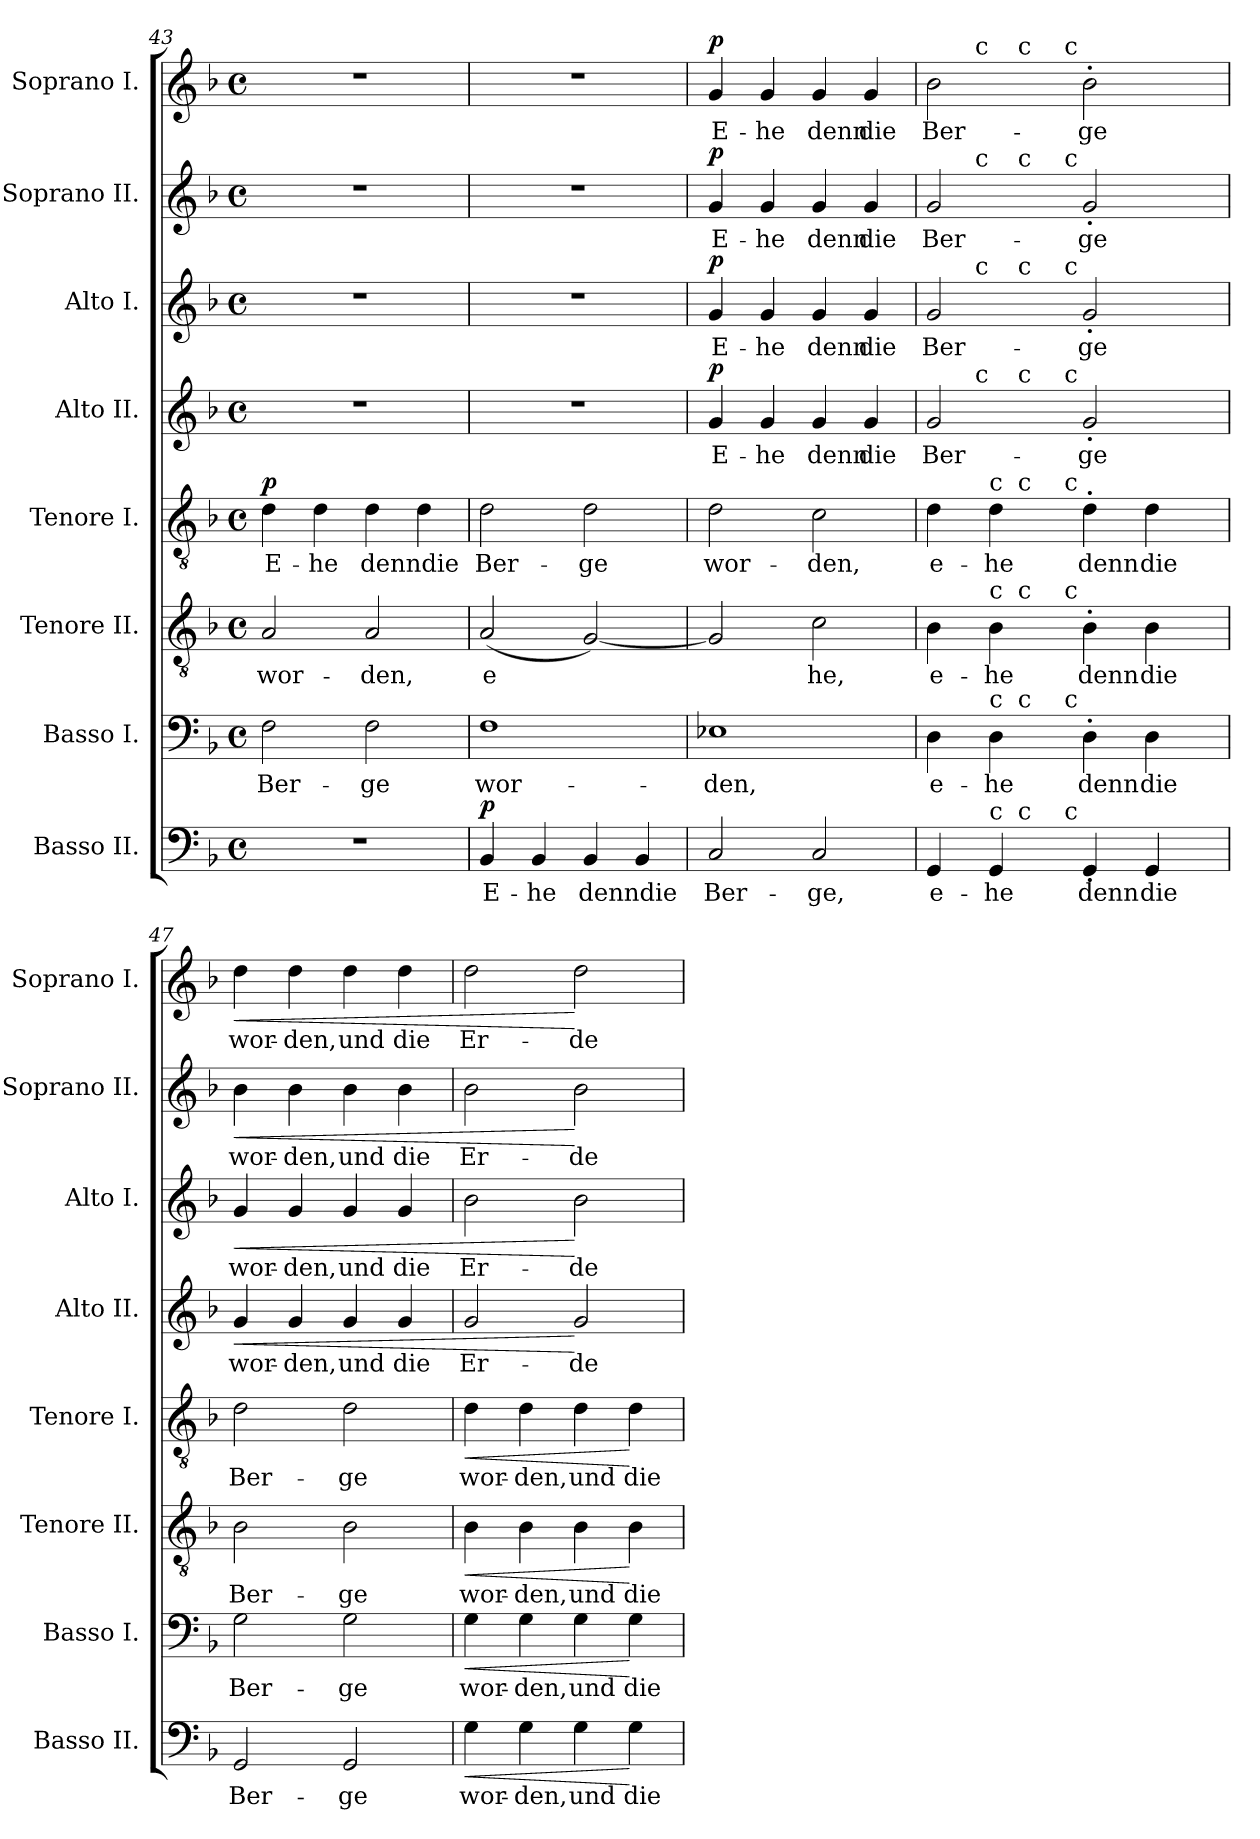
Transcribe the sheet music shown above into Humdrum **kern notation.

**kern	**text	**dynam	**kern	**text	**dynam	**kern	**text	**dynam	**kern	**text	**dynam	**kern	**text	**dynam	**kern	**text	**dynam	**kern	**text	**dynam	**kern	**text	**dynam
*part8	*part8	*part8	*part7	*part7	*part7	*part6	*part6	*part6	*part5	*part5	*part5	*part4	*part4	*part4	*part3	*part3	*part3	*part2	*part2	*part2	*part1	*part1	*part1
*staff8	*staff8	*staff8	*staff7	*staff7	*staff7	*staff6	*staff6	*staff6	*staff5	*staff5	*staff5	*staff4	*staff4	*staff4	*staff3	*staff3	*staff3	*staff2	*staff2	*staff2	*staff1	*staff1	*staff1
*I"Basso II.	*	*	*I"Basso I.	*	*	*I"Tenore II.	*	*	*I"Tenore I.	*	*	*I"Alto II.	*	*	*I"Alto I.	*	*	*I"Soprano II.	*	*	*I"Soprano I.	*	*
*I'Basso II.	*	*	*I'Basso I.	*	*	*I'Tenore II.	*	*	*I'Tenore I.	*	*	*I'Alto II.	*	*	*I'Alto I.	*	*	*I'Soprano II.	*	*	*I'Soprano I.	*	*
*clefF4	*	*	*clefF4	*	*	*clefGv2	*	*	*clefGv2	*	*	*clefG2	*	*	*clefG2	*	*	*clefG2	*	*	*clefG2	*	*
*k[b-]	*	*	*k[b-]	*	*	*k[b-]	*	*	*k[b-]	*	*	*k[b-]	*	*	*k[b-]	*	*	*k[b-]	*	*	*k[b-]	*	*
*F:	*	*	*F:	*	*	*F:	*	*	*F:	*	*	*F:	*	*	*F:	*	*	*F:	*	*	*F:	*	*
*M4/4	*	*	*M4/4	*	*	*M4/4	*	*	*M4/4	*	*	*M4/4	*	*	*M4/4	*	*	*M4/4	*	*	*M4/4	*	*
*met(c)	*	*	*met(c)	*	*	*met(c)	*	*	*met(c)	*	*	*met(c)	*	*	*met(c)	*	*	*met(c)	*	*	*met(c)	*	*
=43	=43	=43	=43	=43	=43	=43	=43	=43	=43	=43	=43	=43	=43	=43	=43	=43	=43	=43	=43	=43	=43	=43	=43
!	!	!	!	!LO:LY:b:cj	!	!	!LO:LY:b:cj	!	!	!LO:LY:b:cj	!LO:DY:a	!	!	!	!	!	!	!	!	!	!	!	!
1r	.	.	2F\	Ber-	.	2A/	wor-	.	4d\	E-	p	1r	.	.	1r	.	.	1r	.	.	1r	.	.
!	!	!	!	!	!	!	!	!	!	!LO:LY:b:cj	!	!	!	!	!	!	!	!	!	!	!	!	!
.	.	.	.	.	.	.	.	.	4d\	-he	.	.	.	.	.	.	.	.	.	.	.	.	.
!	!	!	!	!LO:LY:b:cj	!	!	!LO:LY:b:cj	!	!	!LO:LY:b:cj	!	!	!	!	!	!	!	!	!	!	!	!	!
.	.	.	2F\	-ge	.	2A/	-den,	.	4d\	denndie	.	.	.	.	.	.	.	.	.	.	.	.	.
!	!	!	!	!	!	!	!	!	!	!LO:LY:b:cj	!	!	!	!	!	!	!	!	!	!	!	!	!
.	.	.	.	.	.	.	.	.	4d\	.	.	.	.	.	.	.	.	.	.	.	.	.	.
=44!	=44!	=44!	=44!	=44!	=44!	=44!	=44!	=44!	=44!	=44!	=44!	=44!	=44!	=44!	=44!	=44!	=44!	=44!	=44!	=44!	=44!	=44!	=44!
!	!LO:LY:b:cj	!LO:DY:a	!	!LO:LY:b:cj	!	!	!LO:LY:b:cj	!	!	!LO:LY:b:cj	!	!	!	!	!	!	!	!	!	!	!	!	!
4BB-/	E-	p	1F	wor-	.	(<2A/	e-	.	2d\	Ber-	.	1r	.	.	1r	.	.	1r	.	.	1r	.	.
!	!LO:LY:b:cj	!	!	!	!	!	!	!	!	!	!	!	!	!	!	!	!	!	!	!	!	!	!
4BB-/	-he	.	.	.	.	.	.	.	.	.	.	.	.	.	.	.	.	.	.	.	.	.	.
!	!LO:LY:b:cj	!	!	!	!	!	!LO:LY:b:cj	!	!	!LO:LY:b:cj	!	!	!	!	!	!	!	!	!	!	!	!	!
4BB-/	denndie	.	.	.	.	[<2G/)	--	.	2d\	-ge	.	.	.	.	.	.	.	.	.	.	.	.	.
!	!LO:LY:b:cj	!	!	!	!	!	!	!	!	!	!	!	!	!	!	!	!	!	!	!	!	!	!
4BB-/	.	.	.	.	.	.	.	.	.	.	.	.	.	.	.	.	.	.	.	.	.	.	.
!!LO:PB:g=z
=45!	=45!	=45!	=45!	=45!	=45!	=45!	=45!	=45!	=45!	=45!	=45!	=45!	=45!	=45!	=45!	=45!	=45!	=45!	=45!	=45!	=45!	=45!	=45!
!	!LO:LY:b:cj	!	!	!LO:LY:b:cj	!	!	!LO:LY:b:cj	!	!	!LO:LY:b:cj	!	!	!LO:LY:b:cj	!LO:DY:a	!	!LO:LY:b:cj	!LO:DY:a	!	!LO:LY:b:cj	!LO:DY:a	!	!LO:LY:b:cj	!LO:DY:a
2C/	Ber-	.	1E-X	-den,	.	2G/]	--	.	2d\	wor-	.	4g/	E-	p	4g/	E-	p	4g/	E-	p	4g/	E-	p
!	!	!	!	!	!	!	!	!	!	!	!	!	!LO:LY:b:cj	!	!	!LO:LY:b:cj	!	!	!LO:LY:b:cj	!	!	!LO:LY:b:cj	!
.	.	.	.	.	.	.	.	.	.	.	.	4g/	-he	.	4g/	-he	.	4g/	-he	.	4g/	-he	.
!	!LO:LY:b:cj	!	!	!	!	!	!LO:LY:b:cj	!	!	!LO:LY:b:cj	!	!	!LO:LY:b:cj	!	!	!LO:LY:b:cj	!	!	!LO:LY:b:cj	!	!	!LO:LY:b:cj	!
2C/	-ge,	.	.	.	.	2c\	-he,	.	2c\	-den,	.	4g/	denn	.	4g/	denn	.	4g/	denn	.	4g/	denn	.
!	!	!	!	!	!	!	!	!	!	!	!	!	!LO:LY:b:cj	!	!	!LO:LY:b:cj	!	!	!LO:LY:b:cj	!	!	!LO:LY:b:cj	!
.	.	.	.	.	.	.	.	.	.	.	.	4g/	die	.	4g/	die	.	4g/	die	.	4g/	die	.
=46!	=46!	=46!	=46!	=46!	=46!	=46!	=46!	=46!	=46!	=46!	=46!	=46!	=46!	=46!	=46!	=46!	=46!	=46!	=46!	=46!	=46!	=46!	=46!
!	!LO:LY:b:cj	!	!	!LO:LY:b:cj	!	!	!LO:LY:b:cj	!	!	!LO:LY:b:cj	!	!	!LO:LY:b:cj	!	!	!LO:LY:b:cj	!	!	!LO:LY:b:cj	!	!	!LO:LY:b:cj	!
*^	*	*	*^	*	*	*^	*	*	*^	*	*	*^	*	*	*^	*	*	*^	*	*	*^	*	*
*	*^	*	*	*	*^	*	*	*	*^	*	*	*	*^	*	*	*	*^	*	*	*	*^	*	*	*	*^	*	*	*	*^	*	*
*	*	*	*	*	*	*	*	*	*	*	*	*	*	*	*	*	*	*	*	*	*	*^	*	*	*	*	*^	*	*	*	*	*^	*	*	*	*	*^	*	*
4GG/	4ryy	4ryy	e-	.	4D\	4ryy	4ryy	e-	.	4B-\	4ryy	4ryy	e-	.	4d\	4ryy	4ryy	e-	.	2g/	8..ryy	4ryy	4ryy	Ber-	.	2g/	8..ryy	4ryy	4ryy	Ber-	.	2g/	8..ryy	4ryy	4ryy	Ber-	.	2b-\	8..ryy	4ryy	4ryy	Ber-	.
!	!	!	!	!	!	!	!	!	!	!	!	!	!	!	!	!	!	!	!	!	!	!	!	!	!	!	!	!	!	!	!	!	!	!	!	!	!	!	!LO:TX:a:t=c	!	!	!	!
!	!	!	!	!	!	!	!	!	!	!	!	!	!	!	!	!	!	!	!	!	!	!	!	!	!	!	!	!	!	!	!	!	!LO:TX:a:t=c	!	!	!	!	!	!	!	!	!	!
!	!	!	!	!	!	!	!	!	!	!	!	!	!	!	!	!	!	!	!	!	!	!	!	!	!	!	!LO:TX:a:t=c	!	!	!	!	!	!	!	!	!	!	!	!	!	!	!	!
!	!	!	!	!	!	!	!	!	!	!	!	!	!	!	!	!	!	!	!	!	!LO:TX:a:t=c	!	!	!	!	!	!	!	!	!	!	!	!	!	!	!	!	!	!	!	!	!	!
.	.	.	.	.	.	.	.	.	.	.	.	.	.	.	.	.	.	.	.	.	2ryy	.	.	.	.	.	2ryy	.	.	.	.	.	2ryy	.	.	.	.	.	2ryy	.	.	.	.
!	!	!	!	!	!	!	!	!	!	!	!	!	!	!	!LO:TX:a:t=c	!	!	!	!	!	!	!	!	!	!	!	!	!	!	!	!	!	!	!	!	!	!	!	!	!	!	!	!
!	!	!	!	!	!	!	!	!	!	!LO:TX:a:t=c	!	!	!	!	!	!	!	!	!	!	!	!	!	!	!	!	!	!	!	!	!	!	!	!	!	!	!	!	!	!	!	!	!
!	!	!	!	!	!LO:TX:a:t=c	!	!	!	!	!	!	!	!	!	!	!	!	!	!	!	!	!	!	!	!	!	!	!	!	!	!	!	!	!	!	!	!	!	!	!	!	!	!
!LO:TX:a:t=c	!	!	!	!	!	!	!	!	!	!	!	!	!	!	!	!	!	!	!	!	!	!	!	!	!	!	!	!	!	!	!	!	!	!	!	!	!	!	!	!	!	!	!
!	!	!	!LO:LY:b:cj	!	!	!	!	!LO:LY:b:cj	!	!	!	!	!LO:LY:b:cj	!	!	!	!	!LO:LY:b:cj	!	!	!	!	!	!	!	!	!	!	!	!	!	!	!	!	!	!	!	!	!	!	!	!	!
4GG/	16.ryy	8ryy	-he	.	4D\	16.ryy	8ryy	-he	.	4B-\	16.ryy	8ryy	-he	.	4d\	16.ryy	8ryy	-he	.	.	.	16.ryy	8ryy	.	.	.	.	16.ryy	8ryy	.	.	.	.	16.ryy	8ryy	.	.	.	.	16.ryy	8ryy	.	.
!	!	!	!	!	!	!	!	!	!	!	!	!	!	!	!	!	!	!	!	!	!	!	!	!	!	!	!	!	!	!	!	!	!	!	!	!	!	!	!	!LO:TX:a:t=c	!	!	!
!	!	!	!	!	!	!	!	!	!	!	!	!	!	!	!	!	!	!	!	!	!	!	!	!	!	!	!	!	!	!	!	!	!	!LO:TX:a:t=c	!	!	!	!	!	!	!	!	!
!	!	!	!	!	!	!	!	!	!	!	!	!	!	!	!	!	!	!	!	!	!	!	!	!	!	!	!	!LO:TX:a:t=c	!	!	!	!	!	!	!	!	!	!	!	!	!	!	!
!	!	!	!	!	!	!	!	!	!	!	!	!	!	!	!	!	!	!	!	!	!	!LO:TX:a:t=c	!	!	!	!	!	!	!	!	!	!	!	!	!	!	!	!	!	!	!	!	!
!	!	!	!	!	!	!	!	!	!	!	!	!	!	!	!	!LO:TX:a:t=c	!	!	!	!	!	!	!	!	!	!	!	!	!	!	!	!	!	!	!	!	!	!	!	!	!	!	!
!	!	!	!	!	!	!	!	!	!	!	!LO:TX:a:t=c	!	!	!	!	!	!	!	!	!	!	!	!	!	!	!	!	!	!	!	!	!	!	!	!	!	!	!	!	!	!	!	!
!	!	!	!	!	!	!LO:TX:a:t=c	!	!	!	!	!	!	!	!	!	!	!	!	!	!	!	!	!	!	!	!	!	!	!	!	!	!	!	!	!	!	!	!	!	!	!	!	!
!	!LO:TX:a:t=c	!	!	!	!	!	!	!	!	!	!	!	!	!	!	!	!	!	!	!	!	!	!	!	!	!	!	!	!	!	!	!	!	!	!	!	!	!	!	!	!	!	!
.	2ryy	.	.	.	.	2ryy	.	.	.	.	2ryy	.	.	.	.	2ryy	.	.	.	.	.	2ryy	.	.	.	.	.	2ryy	.	.	.	.	.	2ryy	.	.	.	.	.	2ryy	.	.	.
.	.	16ryy	.	.	.	.	16ryy	.	.	.	.	16ryy	.	.	.	.	16ryy	.	.	.	.	.	16ryy	.	.	.	.	.	16ryy	.	.	.	.	.	16ryy	.	.	.	.	.	16ryy	.	.
.	.	64ryy	.	.	.	.	64ryy	.	.	.	.	64ryy	.	.	.	.	64ryy	.	.	.	.	.	64ryy	.	.	.	.	.	64ryy	.	.	.	.	.	64ryy	.	.	.	.	.	64ryy	.	.
!	!	!	!	!	!	!	!	!	!	!	!	!	!	!	!	!	!	!	!	!	!	!	!	!	!	!	!	!	!	!	!	!	!	!	!	!	!	!	!	!	!LO:TX:a:t=c	!	!
!	!	!	!	!	!	!	!	!	!	!	!	!	!	!	!	!	!	!	!	!	!	!	!	!	!	!	!	!	!	!	!	!	!	!	!LO:TX:a:t=c	!	!	!	!	!	!	!	!
!	!	!	!	!	!	!	!	!	!	!	!	!	!	!	!	!	!	!	!	!	!	!	!	!	!	!	!	!	!LO:TX:a:t=c	!	!	!	!	!	!	!	!	!	!	!	!	!	!
!	!	!	!	!	!	!	!	!	!	!	!	!	!	!	!	!	!	!	!	!	!	!	!LO:TX:a:t=c	!	!	!	!	!	!	!	!	!	!	!	!	!	!	!	!	!	!	!	!
!	!	!	!	!	!	!	!	!	!	!	!	!	!	!	!	!	!LO:TX:a:t=c	!	!	!	!	!	!	!	!	!	!	!	!	!	!	!	!	!	!	!	!	!	!	!	!	!	!
!	!	!	!	!	!	!	!	!	!	!	!	!LO:TX:a:t=c	!	!	!	!	!	!	!	!	!	!	!	!	!	!	!	!	!	!	!	!	!	!	!	!	!	!	!	!	!	!	!
!	!	!	!	!	!	!	!LO:TX:a:t=c	!	!	!	!	!	!	!	!	!	!	!	!	!	!	!	!	!	!	!	!	!	!	!	!	!	!	!	!	!	!	!	!	!	!	!	!
!	!	!LO:TX:a:t=c	!	!	!	!	!	!	!	!	!	!	!	!	!	!	!	!	!	!	!	!	!	!	!	!	!	!	!	!	!	!	!	!	!	!	!	!	!	!	!	!	!
.	.	2ryy	.	.	.	.	2ryy	.	.	.	.	2ryy	.	.	.	.	2ryy	.	.	.	.	.	2ryy	.	.	.	.	.	2ryy	.	.	.	.	.	2ryy	.	.	.	.	.	2ryy	.	.
!	!	!	!LO:LY:b:cj	!	!	!	!	!LO:LY:b:cj	!	!	!	!	!LO:LY:b:cj	!	!	!	!	!LO:LY:b:cj	!	!	!	!	!	!LO:LY:b:cj	!	!	!	!	!	!LO:LY:b:cj	!	!	!	!	!	!LO:LY:b:cj	!	!	!	!	!	!LO:LY:b:cj	!
4GG'>/	.	.	denn	.	4D'>\	.	.	denn	.	4B-'>\	.	.	denn	.	4d'>\	.	.	denn	.	2g'>/	.	.	.	-ge	.	2g'>/	.	.	.	-ge	.	2g'>/	.	.	.	-ge	.	2b-'>\	.	.	.	-ge	.
.	.	.	.	.	.	.	.	.	.	.	.	.	.	.	.	.	.	.	.	.	4ryy	.	.	.	.	.	4ryy	.	.	.	.	.	4ryy	.	.	.	.	.	4ryy	.	.	.	.
!	!	!	!LO:LY:b:cj	!	!	!	!	!LO:LY:b:cj	!	!	!	!	!LO:LY:b:cj	!	!	!	!	!LO:LY:b:cj	!	!	!	!	!	!	!	!	!	!	!	!	!	!	!	!	!	!	!	!	!	!	!	!	!
4GG/	.	.	die	.	4D\	.	.	die	.	4B-\	.	.	die	.	4d\	.	.	die	.	.	.	.	.	.	.	.	.	.	.	.	.	.	.	.	.	.	.	.	.	.	.	.	.
.	8ryy	.	.	.	.	8ryy	.	.	.	.	8ryy	.	.	.	.	8ryy	.	.	.	.	.	8ryy	.	.	.	.	.	8ryy	.	.	.	.	.	8ryy	.	.	.	.	.	8ryy	.	.	.
.	.	32.ryy	.	.	.	.	32.ryy	.	.	.	.	32.ryy	.	.	.	.	32.ryy	.	.	.	.	.	32.ryy	.	.	.	.	.	32.ryy	.	.	.	.	.	32.ryy	.	.	.	.	.	32.ryy	.	.
.	32ryy	.	.	.	.	32ryy	.	.	.	.	32ryy	.	.	.	.	32ryy	.	.	.	.	32ryy	32ryy	.	.	.	.	32ryy	32ryy	.	.	.	.	32ryy	32ryy	.	.	.	.	32ryy	32ryy	.	.	.
=47!	=47!	=47!	=47!	=47!	=47!	=47!	=47!	=47!	=47!	=47!	=47!	=47!	=47!	=47!	=47!	=47!	=47!	=47!	=47!	=47!	=47!	=47!	=47!	=47!	=47!	=47!	=47!	=47!	=47!	=47!	=47!	=47!	=47!	=47!	=47!	=47!	=47!	=47!	=47!	=47!	=47!	=47!	=47!
!	!	!	!LO:LY:b:cj	!	!	!	!	!LO:LY:b:cj	!	!	!	!	!LO:LY:b:cj	!	!	!	!	!LO:LY:b:cj	!	!	!	!	!	!LO:LY:b:cj	!LO:HP:b	!	!	!	!	!LO:LY:b:cj	!LO:HP:b	!	!	!	!	!LO:LY:b:cj	!LO:HP:b	!	!	!	!	!LO:LY:b:cj	!LO:HP:b
*v	*v	*v	*	*	*	*	*	*	*	*v	*v	*v	*	*	*v	*v	*v	*	*	*v	*v	*v	*v	*	*	*v	*v	*v	*v	*	*	*v	*v	*v	*v	*	*	*v	*v	*v	*v	*	*
*	*	*	*v	*v	*v	*	*	*	*	*	*	*	*	*	*	*	*	*	*	*	*	*	*	*	*
2GG/	Ber-	.	2G\	Ber-	.	2B-\	Ber-	.	2d\	Ber-	.	4g/	wor-	<	4g/	wor-	<	4b-\	wor-	<	4dd\	wor-	<
!	!	!	!	!	!	!	!	!	!	!	!	!	!LO:LY:b:cj	!	!	!LO:LY:b:cj	!	!	!LO:LY:b:cj	!	!	!LO:LY:b:cj	!
.	.	.	.	.	.	.	.	.	.	.	.	4g/	-den,	.	4g/	-den,	.	4b-\	-den,	.	4dd\	-den,	.
!	!LO:LY:b:cj	!	!	!LO:LY:b:cj	!	!	!LO:LY:b:cj	!	!	!LO:LY:b:cj	!	!	!LO:LY:b:cj	!	!	!LO:LY:b:cj	!	!	!LO:LY:b:cj	!	!	!LO:LY:b:cj	!
2GG/	-ge	.	2G\	-ge	.	2B-\	-ge	.	2d\	-ge	.	4g/	und	.	4g/	und	.	4b-\	und	.	4dd\	und	.
!	!	!	!	!	!	!	!	!	!	!	!	!	!LO:LY:b:cj	!	!	!LO:LY:b:cj	!	!	!LO:LY:b:cj	!	!	!LO:LY:b:cj	!
.	.	.	.	.	.	.	.	.	.	.	.	4g/	die	.	4g/	die	.	4b-\	die	.	4dd\	die	.
=48!	=48!	=48!	=48!	=48!	=48!	=48!	=48!	=48!	=48!	=48!	=48!	=48!	=48!	=48!	=48!	=48!	=48!	=48!	=48!	=48!	=48!	=48!	=48!
!	!LO:LY:b:cj	!LO:HP:b	!	!LO:LY:b:cj	!LO:HP:b	!	!LO:LY:b:cj	!LO:HP:b	!	!LO:LY:b:cj	!LO:HP:b	!	!LO:LY:b:cj	!	!	!LO:LY:b:cj	!	!	!LO:LY:b:cj	!	!	!LO:LY:b:cj	!
4G\	wor-	<	4G\	wor-	<	4B-\	wor-	<	4d\	wor-	<	2g/	Er-	.	2b-\	Er-	.	2b-\	Er-	.	2dd\	Er-	.
!	!LO:LY:b:cj	!	!	!LO:LY:b:cj	!	!	!LO:LY:b:cj	!	!	!LO:LY:b:cj	!	!	!	!	!	!	!	!	!	!	!	!	!
4G\	-den,	.	4G\	-den,	.	4B-\	-den,	.	4d\	-den,	.	.	.	.	.	.	.	.	.	.	.	.	.
!	!LO:LY:b:cj	!	!	!LO:LY:b:cj	!	!	!LO:LY:b:cj	!	!	!LO:LY:b:cj	!	!	!LO:LY:b:cj	!	!	!LO:LY:b:cj	!	!	!LO:LY:b:cj	!	!	!LO:LY:b:cj	!
4G\	und	.	4G\	und	.	4B-\	und	.	4d\	und	.	2g/	-de	[	2b-\	-de	[	2b-\	-de	[	2dd\	-de	[
!	!LO:LY:b:cj	!	!	!LO:LY:b:cj	!	!	!LO:LY:b:cj	!	!	!LO:LY:b:cj	!	!	!	!	!	!	!	!	!	!	!	!	!
4G\	die	[	4G\	die	[	4B-\	die	[	4d\	die	[	.	.	.	.	.	.	.	.	.	.	.	.
=!	=!	=!	=!	=!	=!	=!	=!	=!	=!	=!	=!	=!	=!	=!	=!	=!	=!	=!	=!	=!	=!	=!	=!
*-	*-	*-	*-	*-	*-	*-	*-	*-	*-	*-	*-	*-	*-	*-	*-	*-	*-	*-	*-	*-	*-	*-	*-
